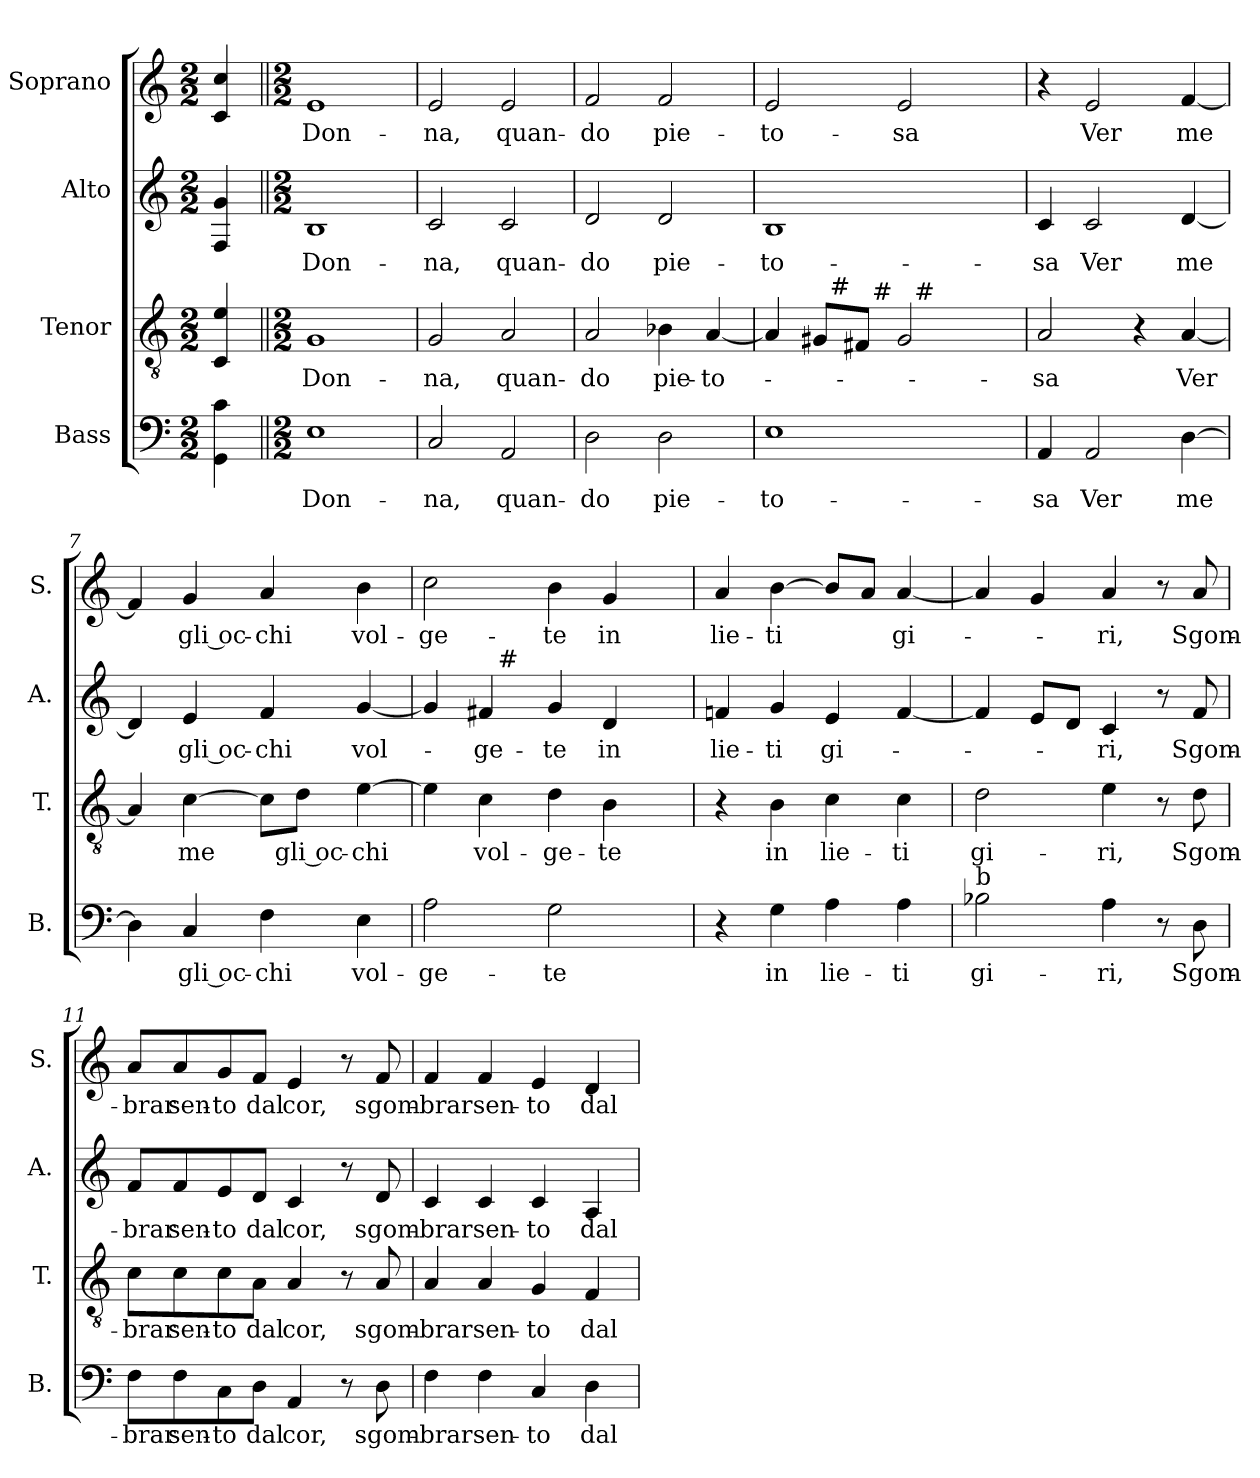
**kern	**text	**kern	**text	**kern	**text	**kern	**text
*part4	*part4	*part3	*part3	*part2	*part2	*part1	*part1
*staff4	*staff4	*staff3	*staff3	*staff2	*staff2	*staff1	*staff1
*I"Bass	*	*I"Tenor	*	*I"Alto	*	*I"Soprano	*
*I'B.	*	*I'T.	*	*I'A.	*	*I'S.	*
!!LO:PB:g=z
*clefF4	*	*clefGv2	*	*clefG2	*	*clefG2	*
*	*	*ITrd7c12	*	*	*	*	*
*k[]	*	*k[]	*	*k[]	*	*k[]	*
*C:	*	*C:	*	*C:	*	*C:	*
*M2/2	*	*M2/2	*	*M2/2	*	*M2/2	*
=1	=1	=1	=1	=1	=1	=1	=1
4GGi\ 4ci	.	4CCi/ 4Ei	.	4Fi/ 4gi	.	4ci/ 4cci	.
=2||	=2||	=2||	=2||	=2||	=2||	=2||	=2||
*M2/2	*	*M2/2	*	*M2/2	*	*M2/2	*
!	!LO:LY:b:color=#000000	!	!	!	!	!	!
!	!	!	!LO:LY:b:color=#000000	!	!	!	!
!	!	!	!	!	!LO:LY:b:color=#000000	!	!
!	!	!	!	!	!	!	!LO:LY:b:color=#000000
1Ei	Don-	1GGi	Don-	1Bi	Don-	1ei	Don-
=3	=3	=3	=3	=3	=3	=3	=3
!	!LO:LY:b:color=#000000	!	!	!	!	!	!
!	!	!	!LO:LY:b:color=#000000	!	!	!	!
!	!	!	!	!	!LO:LY:b:color=#000000	!	!
!	!	!	!	!	!	!	!LO:LY:b:color=#000000
2Ci/	-na,	2GGi/	-na,	2ci/	-na,	2ei/	-na,
!	!LO:LY:b:color=#000000	!	!	!	!	!	!
!	!	!	!LO:LY:b:color=#000000	!	!	!	!
!	!	!	!	!	!LO:LY:b:color=#000000	!	!
!	!	!	!	!	!	!	!LO:LY:b:color=#000000
2AAi/	quan-	2AAi/	quan-	2ci/	quan-	2ei/	quan-
=4	=4	=4	=4	=4	=4	=4	=4
!	!LO:LY:b:color=#000000	!	!	!	!	!	!
!	!	!	!LO:LY:b:color=#000000	!	!	!	!
!	!	!	!	!	!LO:LY:b:color=#000000	!	!
!	!	!	!	!	!	!	!LO:LY:b:color=#000000
2Di\	-do	2AAi/	-do	2di/	-do	2fi/	-do
!	!LO:LY:b:color=#000000	!	!	!	!	!	!
!	!	!	!LO:LY:b:color=#000000	!	!	!	!
!	!	!	!	!	!LO:LY:b:color=#000000	!	!
!	!	!	!	!	!	!	!LO:LY:b:color=#000000
2Di\	pie-	4BB-Xi\	pie-	2di/	pie-	2fi/	pie-
!	!	!	!LO:LY:b:color=#000000	!	!	!	!
.	.	[4AAi/	-to-	.	.	.	.
=5	=5	=5	=5	=5	=5	=5	=5
!	!LO:LY:b:color=#000000	!	!	!	!	!	!
!	!	!	!	!	!LO:LY:b:color=#000000	!	!
!	!	!	!	!	!	!	!LO:LY:b:color=#000000
*	*	*^	*	*	*	*	*
*	*	*	*^	*	*	*	*	*
*	*	*	*	*^	*	*	*	*	*
1Ei	-to-	4AAi/]	4ryy	4ryy	2ryy	.	1Bi	-to-	2ei/	-to-
.	.	8GG#i/L	32ryy	8ryy	.	.	.	.	.	.
.	.	.	256ryy	.	.	.	.	.	.	.
!	!	!	!LO:TX:a:t=#	!	!	!	!	!	!	!
.	.	.	2ryy	.	.	.	.	.	.	.
.	.	8FF#i/J	.	32ryy	.	.	.	.	.	.
.	.	.	.	256ryy	.	.	.	.	.	.
!	!	!	!	!LO:TX:a:t=#	!	!	!	!	!	!
.	.	.	.	2ryy	.	.	.	.	.	.
!	!	!	!	!	!	!	!	!	!	!LO:LY:b:color=#000000
.	.	2GG#i/	.	.	32ryy	.	.	.	2ei/	-sa
.	.	.	.	.	256ryy	.	.	.	.	.
!	!	!	!	!	!LO:TX:a:t=#	!	!	!	!	!
.	.	.	.	.	4ryy	.	.	.	.	.
.	.	.	8ryy	.	8ryy	.	.	.	.	.
.	.	.	16ryy	16ryy	16ryy	.	.	.	.	.
.	.	.	64..ryy	64..ryy	64..ryy	.	.	.	.	.
*	*	*v	*v	*v	*v	*	*	*	*	*
=6	=6	=6	=6	=6	=6	=6	=6
*	*	*^	*	*	*	*	*
*	*	*	*^	*	*	*	*	*
*	*	*	*	*^	*	*	*	*	*
!	!LO:LY:b:color=#000000	!	!	!	!	!	!	!	!	!
*	*	*v	*v	*v	*v	*	*	*	*	*
*	*	*^	*	*	*	*	*
*	*	*	*^	*	*	*	*	*
*	*	*	*	*^	*	*	*	*	*
!	!	!	!	!	!	!LO:LY:b:color=#000000	!	!	!	!
*	*	*v	*v	*v	*v	*	*	*	*	*
*	*	*^	*	*	*	*	*
*	*	*	*^	*	*	*	*	*
*	*	*	*	*^	*	*	*	*	*
!	!	!	!	!	!	!	!	!LO:LY:b:color=#000000	!	!
*	*	*v	*v	*v	*v	*	*	*	*	*
4AAi/	-sa	2AAi/	-sa	4ci/	-sa	4r	.
!	!LO:LY:b:color=#000000	!	!	!	!	!	!
!	!	!	!	!	!LO:LY:b:color=#000000	!	!
!	!	!	!	!	!	!	!LO:LY:b:color=#000000
2AAi/	Ver	.	.	2ci/	Ver	2ei/	Ver
.	.	4r	.	.	.	.	.
!	!LO:LY:b:color=#000000	!	!	!	!	!	!
!	!	!	!LO:LY:b:color=#000000	!	!	!	!
!	!	!	!	!	!LO:LY:b:color=#000000	!	!
!	!	!	!	!	!	!	!LO:LY:b:color=#000000
[4Di\	me	[4AAi/	Ver	[4di/	me	[4fi/	me
!!LO:LB:g=z
=7	=7	=7	=7	=7	=7	=7	=7
4Di\]	.	4AAi/]	.	4di/]	.	4fi/]	.
!	!LO:LY:b:color=#000000	!	!	!	!	!	!
!	!	!	!LO:LY:b:color=#000000	!	!	!	!
!	!	!	!	!	!LO:LY:b:color=#000000	!	!
!	!	!	!	!	!	!	!LO:LY:b:color=#000000
4Ci/	gli oc-	[4Ci\	me	4ei/	gli oc-	4gi/	gli oc-
!	!LO:LY:b:color=#000000	!	!	!	!	!	!
!	!	!	!	!	!LO:LY:b:color=#000000	!	!
!	!	!	!	!	!	!	!LO:LY:b:color=#000000
4Fi\	-chi	8Ci\L]	.	4fi/	-chi	4ai/	-chi
!	!	!	!LO:LY:b:color=#000000	!	!	!	!
.	.	8Di\J	gli oc-	.	.	.	.
!	!LO:LY:b:color=#000000	!	!	!	!	!	!
!	!	!	!LO:LY:b:color=#000000	!	!	!	!
!	!	!	!	!	!LO:LY:b:color=#000000	!	!
!	!	!	!	!	!	!	!LO:LY:b:color=#000000
4Ei\	vol-	[4Ei\	-chi	[4gi/	vol-	4bi\	vol-
=8	=8	=8	=8	=8	=8	=8	=8
!	!LO:LY:b:color=#000000	!	!	!	!	!	!
!	!	!	!	!	!	!	!LO:LY:b:color=#000000
*	*	*	*	*^	*	*	*
2Ai\	-ge-	4Ei\]	.	4gi/]	4ryy	.	2cci\	-ge-
!	!	!	!LO:LY:b:color=#000000	!	!	!	!	!
!	!	!	!	!	!	!LO:LY:b:color=#000000	!	!
.	.	4Ci\	vol-	4f#i/	32ryy	-ge-	.	.
.	.	.	.	.	256ryy	.	.	.
!	!	!	!	!	!LO:TX:a:t=#	!	!	!
.	.	.	.	.	2ryy	.	.	.
!	!LO:LY:b:color=#000000	!	!	!	!	!	!	!
!	!	!	!LO:LY:b:color=#000000	!	!	!	!	!
!	!	!	!	!	!	!LO:LY:b:color=#000000	!	!
!	!	!	!	!	!	!	!	!LO:LY:b:color=#000000
2Gi\	-te	4Di\	-ge-	4gi/	.	-te	4bi\	-te
!	!	!	!LO:LY:b:color=#000000	!	!	!	!	!
!	!	!	!	!	!	!LO:LY:b:color=#000000	!	!
!	!	!	!	!	!	!	!	!LO:LY:b:color=#000000
.	.	4BBi\	-te	4di/	.	in	4gi/	in
.	.	.	.	.	8ryy	.	.	.
.	.	.	.	.	16ryy	.	.	.
.	.	.	.	.	64..ryy	.	.	.
*	*	*	*	*v	*v	*	*	*
=9	=9	=9	=9	=9	=9	=9	=9
*	*	*	*	*^	*	*	*
!	!	!	!	!	!	!LO:LY:b:color=#000000	!	!
*	*	*	*	*v	*v	*	*	*
*	*	*	*	*^	*	*	*
!	!	!	!	!	!	!	!	!LO:LY:b:color=#000000
*	*	*	*	*v	*v	*	*	*
4r	.	4r	.	4fni/	lie-	4ai/	lie-
!	!LO:LY:b:color=#000000	!	!	!	!	!	!
!	!	!	!LO:LY:b:color=#000000	!	!	!	!
!	!	!	!	!	!LO:LY:b:color=#000000	!	!
!	!	!	!	!	!	!	!LO:LY:b:color=#000000
4Gi\	in	4BBi\	in	4gi/	-ti	[4bi\	-ti
!	!LO:LY:b:color=#000000	!	!	!	!	!	!
!	!	!	!LO:LY:b:color=#000000	!	!	!	!
!	!	!	!	!	!LO:LY:b:color=#000000	!	!
4Ai\	lie-	4Ci\	lie-	4ei/	gi-	8bi/L]	.
.	.	.	.	.	.	8ai/J	.
!	!LO:LY:b:color=#000000	!	!	!	!	!	!
!	!	!	!LO:LY:b:color=#000000	!	!	!	!
!	!	!	!	!	!	!	!LO:LY:b:color=#000000
4Ai\	-ti	4Ci\	-ti	[4fi/	.	[4ai/	gi-
=10	=10	=10	=10	=10	=10	=10	=10
!	!LO:LY:b:color=#000000	!	!	!	!	!	!
!LO:TX:a:t=b	!	!	!	!	!	!	!
!	!	!	!LO:LY:b:color=#000000	!	!	!	!
2B-i\	gi-	2Di\	gi-	4fi/]	.	4ai/]	.
.	.	.	.	8ei/L	.	4gi/	.
.	.	.	.	8di/J	.	.	.
!	!LO:LY:b:color=#000000	!	!	!	!	!	!
!	!	!	!LO:LY:b:color=#000000	!	!	!	!
!	!	!	!	!	!LO:LY:b:color=#000000	!	!
!	!	!	!	!	!	!	!LO:LY:b:color=#000000
4Ai\	-ri,	4Ei\	-ri,	4ci/	-ri,	4ai/	-ri,
8r	.	8r	.	8r	.	8r	.
!	!LO:LY:b:color=#000000	!	!	!	!	!	!
!	!	!	!LO:LY:b:color=#000000	!	!	!	!
!	!	!	!	!	!LO:LY:b:color=#000000	!	!
!	!	!	!	!	!	!	!LO:LY:b:color=#000000
8Di\	Sgom-	8Di\	Sgom-	8fi/	Sgom-	8ai/	Sgom-
=11	=11	=11	=11	=11	=11	=11	=11
!	!LO:LY:b:color=#000000	!	!	!	!	!	!
!	!	!	!LO:LY:b:color=#000000	!	!	!	!
!	!	!	!	!	!LO:LY:b:color=#000000	!	!
!	!	!	!	!	!	!	!LO:LY:b:color=#000000
8Fi\L	-brar	8Ci\L	-brar	8fi/L	-brar	8ai/L	-brar
!	!LO:LY:b:color=#000000	!	!	!	!	!	!
!	!	!	!LO:LY:b:color=#000000	!	!	!	!
!	!	!	!	!	!LO:LY:b:color=#000000	!	!
!	!	!	!	!	!	!	!LO:LY:b:color=#000000
8Fi\	sen-	8Ci\	sen-	8fi/	sen-	8ai/	sen-
!	!LO:LY:b:color=#000000	!	!	!	!	!	!
!	!	!	!LO:LY:b:color=#000000	!	!	!	!
!	!	!	!	!	!LO:LY:b:color=#000000	!	!
!	!	!	!	!	!	!	!LO:LY:b:color=#000000
8Ci\	-to	8Ci\	-to	8ei/	-to	8gi/	-to
!	!LO:LY:b:color=#000000	!	!	!	!	!	!
!	!	!	!LO:LY:b:color=#000000	!	!	!	!
!	!	!	!	!	!LO:LY:b:color=#000000	!	!
!	!	!	!	!	!	!	!LO:LY:b:color=#000000
8Di\J	dal	8AAi\J	dal	8di/J	dal	8fi/J	dal
!	!LO:LY:b:color=#000000	!	!	!	!	!	!
!	!	!	!LO:LY:b:color=#000000	!	!	!	!
!	!	!	!	!	!LO:LY:b:color=#000000	!	!
!	!	!	!	!	!	!	!LO:LY:b:color=#000000
4AAi/	cor,	4AAi/	cor,	4ci/	cor,	4ei/	cor,
8r	.	8r	.	8r	.	8r	.
!	!LO:LY:b:color=#000000	!	!	!	!	!	!
!	!	!	!LO:LY:b:color=#000000	!	!	!	!
!	!	!	!	!	!LO:LY:b:color=#000000	!	!
!	!	!	!	!	!	!	!LO:LY:b:color=#000000
8Di\	sgom-	8AAi/	sgom-	8di/	sgom-	8fi/	sgom-
!!LO:LB:g=z
=12	=12	=12	=12	=12	=12	=12	=12
!	!LO:LY:b:color=#000000	!	!	!	!	!	!
!	!	!	!LO:LY:b:color=#000000	!	!	!	!
!	!	!	!	!	!LO:LY:b:color=#000000	!	!
!	!	!	!	!	!	!	!LO:LY:b:color=#000000
4Fi\	-brar	4AAi/	-brar	4ci/	-brar	4fi/	-brar
!	!LO:LY:b:color=#000000	!	!	!	!	!	!
!	!	!	!LO:LY:b:color=#000000	!	!	!	!
!	!	!	!	!	!LO:LY:b:color=#000000	!	!
!	!	!	!	!	!	!	!LO:LY:b:color=#000000
4Fi\	sen-	4AAi/	sen-	4ci/	sen-	4fi/	sen-
!	!LO:LY:b:color=#000000	!	!	!	!	!	!
!	!	!	!LO:LY:b:color=#000000	!	!	!	!
!	!	!	!	!	!LO:LY:b:color=#000000	!	!
!	!	!	!	!	!	!	!LO:LY:b:color=#000000
4Ci/	-to	4GGi/	-to	4ci/	-to	4ei/	-to
!	!LO:LY:b:color=#000000	!	!	!	!	!	!
!	!	!	!LO:LY:b:color=#000000	!	!	!	!
!	!	!	!	!	!LO:LY:b:color=#000000	!	!
!	!	!	!	!	!	!	!LO:LY:b:color=#000000
4Di\	dal	4FFi/	dal	4Ai/	dal	4di/	dal
=	=	=	=	=	=	=	=
*-	*-	*-	*-	*-	*-	*-	*-
